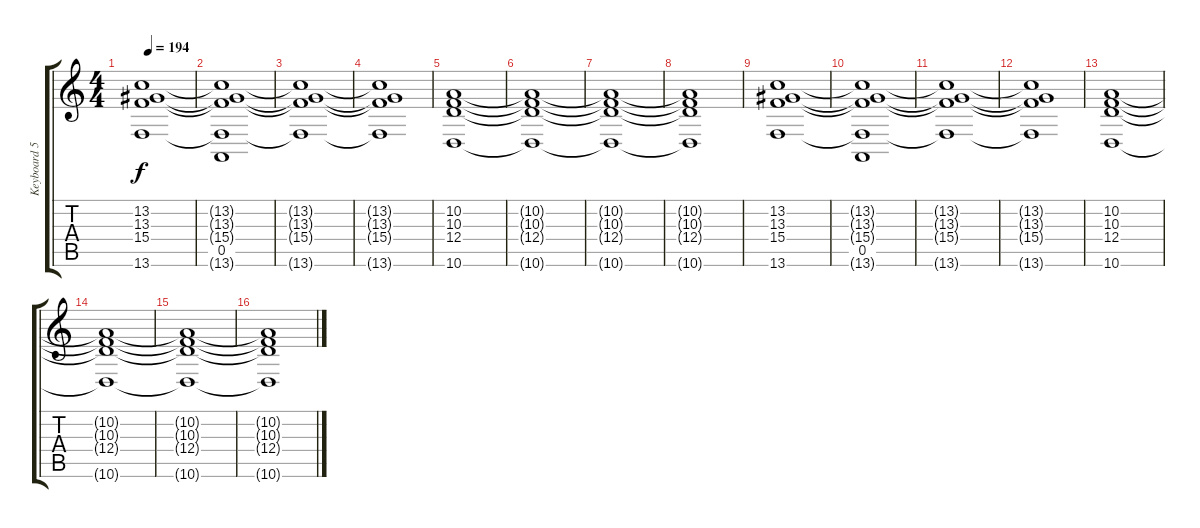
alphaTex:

\track ("Keyboard 5 (Church Organ)" "Keyboard 5") {instrument churchorgan}
\staff {score tabs}
\tuning (E4 B3 G3 D3 A2 E2) {hide}
\ts (4 4)
\tempo 194
\clef g2
\ks c
(13.2 13.3 15.4 13.6).1{dy f} |
(13.2{t} 13.3{t} 15.4{t} 0.5 13.6{t}).1 |
(13.2{t} 13.3{t} 15.4{t} 13.6{t}).1 |
(13.2{t} 13.3{t} 15.4{t} 13.6{t}).1 |
(10.2 10.3 12.4 10.6).1 |
(10.2{t} 10.3{t} 12.4{t} 10.6{t}).1 |
(10.2{t} 10.3{t} 12.4{t} 10.6{t}).1 |
(10.2{t} 10.3{t} 12.4{t} 10.6{t}).1 |
(13.2 13.3 15.4 13.6).1 |
(13.2{t} 13.3{t} 15.4{t} 0.5 13.6{t}).1 |
(13.2{t} 13.3{t} 15.4{t} 13.6{t}).1 |
(13.2{t} 13.3{t} 15.4{t} 13.6{t}).1 |
(10.2 10.3 12.4 10.6).1 |
(10.2{t} 10.3{t} 12.4{t} 10.6{t}).1 |
(10.2{t} 10.3{t} 12.4{t} 10.6{t}).1 |
(10.2{t} 10.3{t} 12.4{t} 10.6{t}).1
